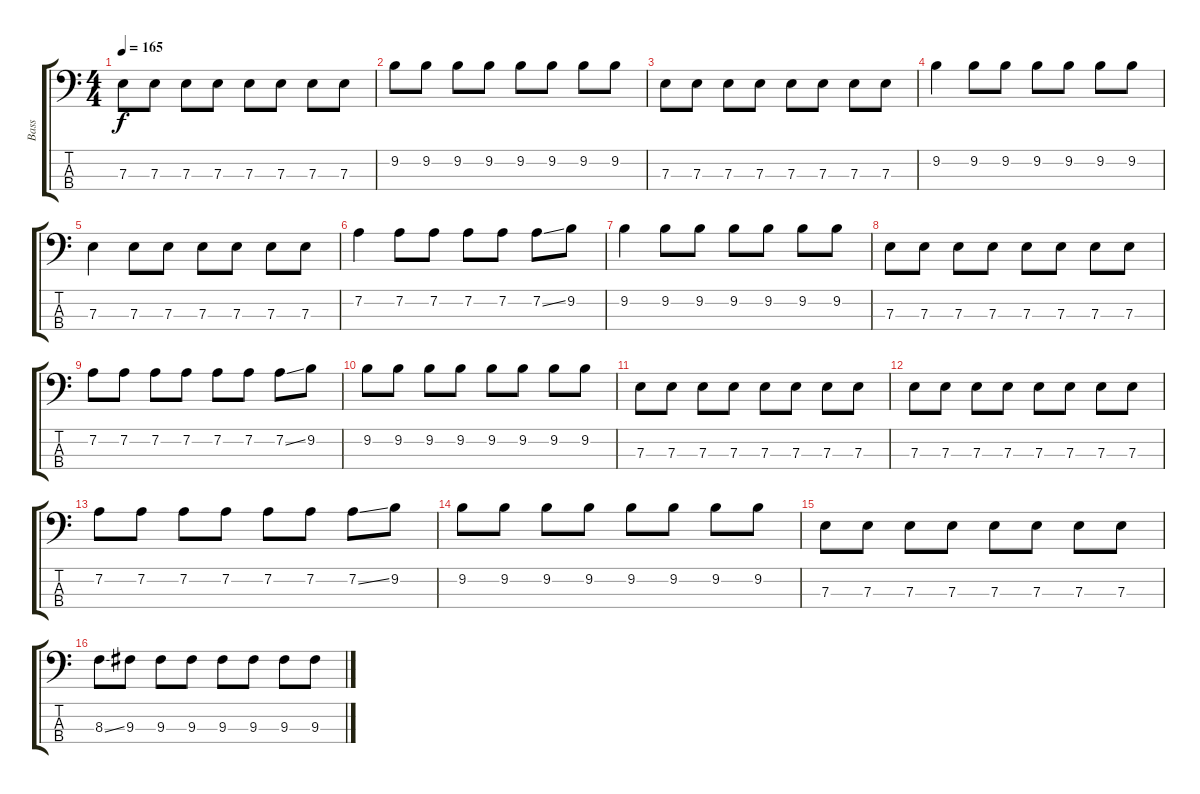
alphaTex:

\track ("Bass" "Bass") {instrument electricbasspick}
\staff {score tabs}
\tuning (G2 D2 A1 E1) {hide}
\ts (4 4)
\tempo 165
\clef f4
\ks c
7.3.8{dy f} 7.3.8 7.3.8 7.3.8 7.3.8 7.3.8 7.3.8 7.3.8 |
9.2.8 9.2.8 9.2.8 9.2.8 9.2.8 9.2.8 9.2.8 9.2.8 |
7.3.8 7.3.8 7.3.8 7.3.8 7.3.8 7.3.8 7.3.8 7.3.8 |
9.2.4 9.2.8 9.2.8 9.2.8 9.2.8 9.2.8 9.2.8 |
7.3.4 7.3.8 7.3.8 7.3.8 7.3.8 7.3.8 7.3.8 |
7.2.4 7.2.8 7.2.8 7.2.8 7.2.8 7.2{ss}.8 9.2.8 |
9.2.4 9.2.8 9.2.8 9.2.8 9.2.8 9.2.8 9.2.8 |
7.3.8 7.3.8 7.3.8 7.3.8 7.3.8 7.3.8 7.3.8 7.3.8 |
7.2.8 7.2.8 7.2.8 7.2.8 7.2.8 7.2.8 7.2{ss}.8 9.2.8 |
9.2.8 9.2.8 9.2.8 9.2.8 9.2.8 9.2.8 9.2.8 9.2.8 |
7.3.8 7.3.8 7.3.8 7.3.8 7.3.8 7.3.8 7.3.8 7.3.8 |
7.3.8 7.3.8 7.3.8 7.3.8 7.3.8 7.3.8 7.3.8 7.3.8 |
7.2.8 7.2.8 7.2.8 7.2.8 7.2.8 7.2.8 7.2{ss}.8 9.2.8 |
9.2.8 9.2.8 9.2.8 9.2.8 9.2.8 9.2.8 9.2.8 9.2.8 |
7.3.8 7.3.8 7.3.8 7.3.8 7.3.8 7.3.8 7.3.8 7.3.8 |
8.3{ss}.8 9.3.8 9.3.8 9.3.8 9.3.8 9.3.8 9.3.8 9.3.8
